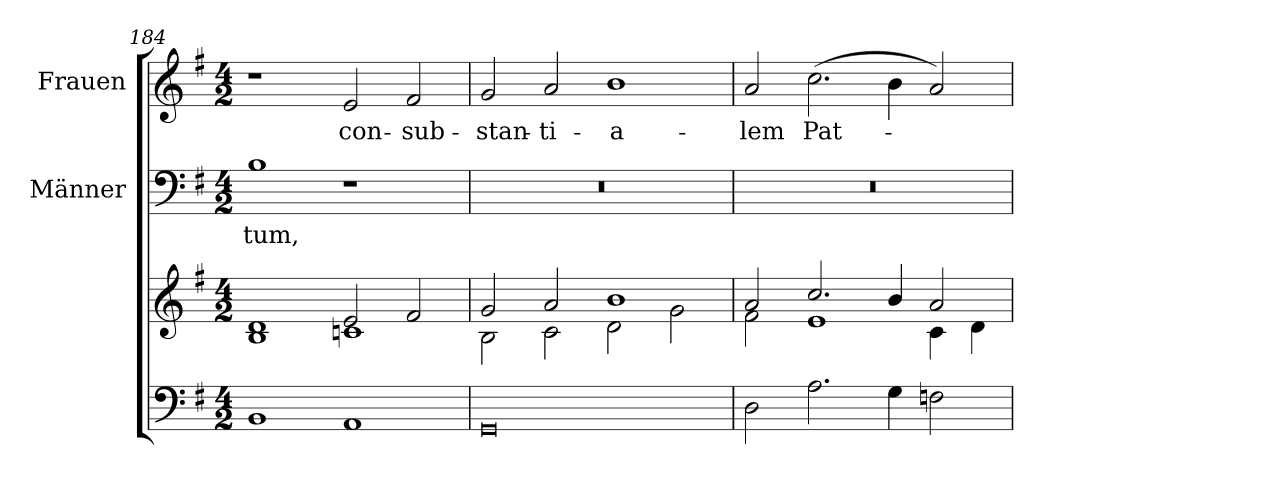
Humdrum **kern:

**kern	**kern	**kern	**text	**kern	**text
*part3	*part3	*part2	*part2	*part1	*part1
*staff4	*staff3	*staff2	*staff2	*staff1	*staff1
*	*	*I"Männer	*	*I"Frauen	*
!!LO:LB:g=z
*clefF4	*clefG2	*clefF4	*	*clefG2	*
*k[f#]	*k[f#]	*k[f#]	*	*k[f#]	*
*G:	*G:	*G:	*	*G:	*
*M4/2	*M4/2	*M4/2	*	*M4/2	*
=184	=184	=184	=184	=184	=184
*	*^	*	*	*	*
!	!	!	!	!LO:LY:b	!	!
1BB	1d	1B	1B	-tum,	1r	.
!	!	!	!	!	!	!LO:LY:b
1AA	2e/	1cn	1r	.	2e/	con-
!	!	!	!	!	!	!LO:LY:b
.	2f#/	.	.	.	2f#/	-sub-
=185	=185	=185	=185	=185	=185	=185
!	!	!	!	!	!	!LO:LY:b
0GG	2g/	2B\	0r	.	2g/	-stan-
!	!	!	!	!	!	!LO:LY:b
.	2a/	2c\	.	.	2a/	-ti-
!	!	!	!	!	!	!LO:LY:b
.	1b	2d\	.	.	1b	-a-
.	.	2g\	.	.	.	.
=186	=186	=186	=186	=186	=186	=186
!	!	!	!	!	!	!LO:LY:b
2D\	2a/	2f#\	0r	.	2a/	-lem
!	!	!	!	!	!	!LO:LY:b
2.A\	2.cc/	1e	.	.	(>2.cc\	Pat-
4G\	4b/	.	.	.	4b\	.
2Fn\	2a/	4c\	.	.	2a/)	.
.	.	4d\	.	.	.	.
*	*v	*v	*	*	*	*
=	=	=	=	=	=
*-	*-	*-	*-	*-	*-
